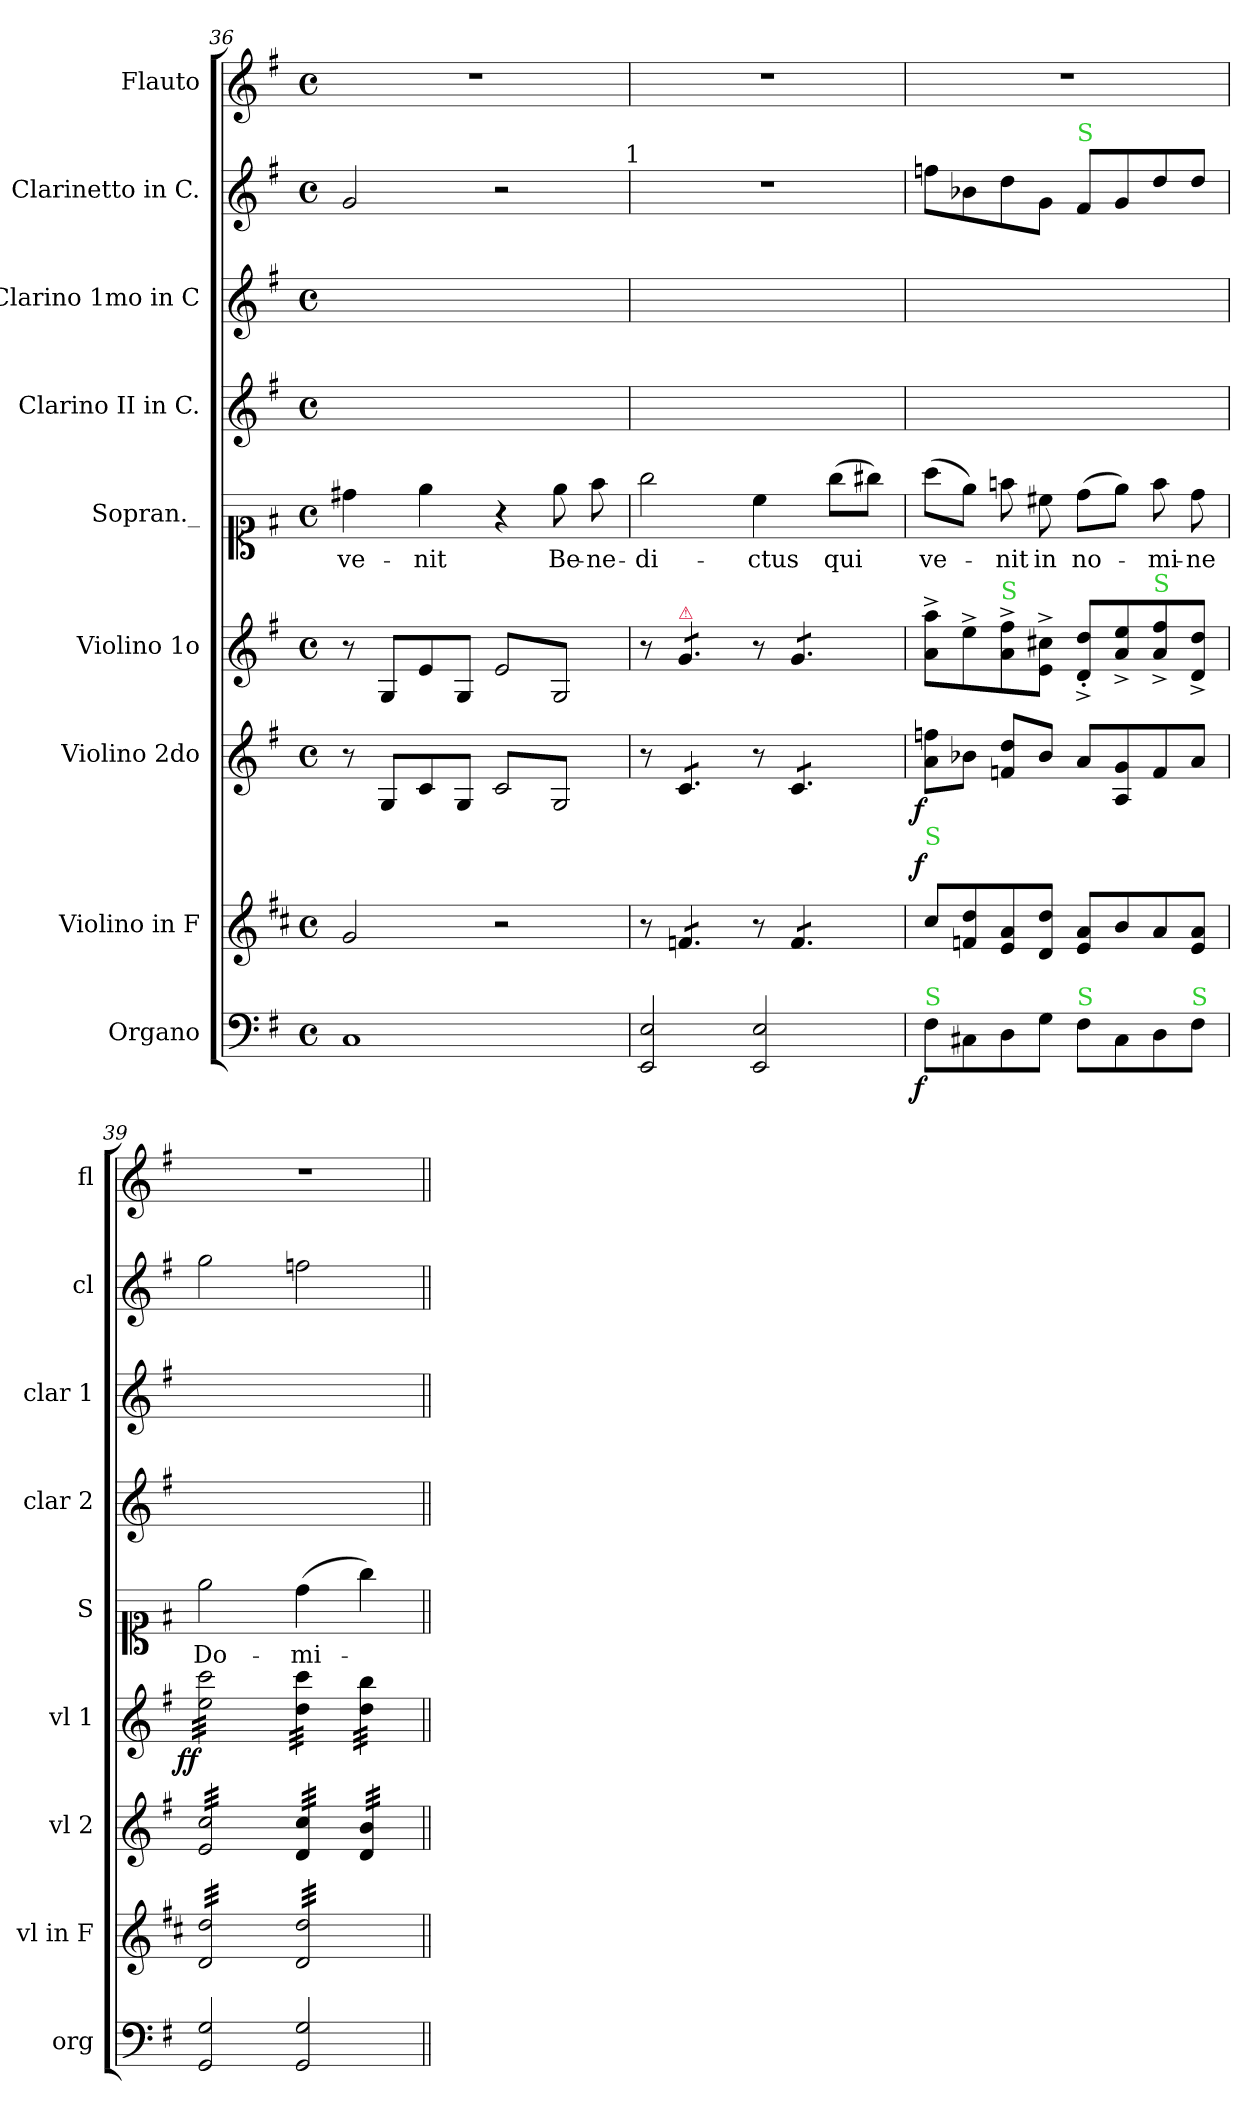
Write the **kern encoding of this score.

**kern	**dynam	**kern	**dynam	**kern	**dynam	**kern	**dynam	**kern	**text	**kern	**kern	**kern	**kern
*part9	*part9	*part8	*part8	*part7	*part7	*part6	*part6	*part5	*part5	*part4	*part3	*part2	*part1
*staff9	*staff9	*staff8	*staff8	*staff7	*staff7	*staff6	*staff6	*staff5	*staff5	*staff4	*staff3	*staff2	*staff1
*I"Organo	*	*I"Violino in F	*	*I"Violino 2do	*	*I"Violino 1o	*	*I"Sopran._	*	*I"Clarino II in C.	*I"Clarino 1mo in C	*I"Clarinetto in C.	*I"Flauto
*I'org	*	*I'vl in F	*	*I'vl 2	*	*I'vl 1	*	*I'S	*	*I'clar 2	*I'clar 1	*I'cl	*I'fl
*clefF4	*	*clefG2	*	*clefG2	*	*clefG2	*	*clefC1	*	*clefG2	*clefG2	*clefG2	*clefG2
*	*	*ITrd4c7	*	*	*	*	*	*	*	*	*	*	*
*k[f#]	*	*k[f#]	*	*k[f#]	*	*k[f#]	*	*k[f#]	*	*k[f#]	*k[f#]	*k[f#]	*k[f#]
*G:	*	*G:	*	*G:	*	*G:	*	*G:	*	*G:	*G:	*G:	*G:
*M4/4	*	*M4/4	*	*M4/4	*	*M4/4	*	*M4/4	*	*M4/4	*M4/4	*M4/4	*M4/4
*met(c)	*	*met(c)	*	*met(c)	*	*met(c)	*	*met(c)	*	*met(c)	*met(c)	*met(c)	*met(c)
=36	=36	=36	=36	=36	=36	=36	=36	=36	=36	=36	=36	=36	=36
1C/	.	2c/	.	8r	.	8r	.	4dd#X\	ve-	1ryy	1ryy	2g/	1r
.	.	.	.	8G/L	.	8G/L	.	.	.	.	.	.	.
.	.	.	.	8c/	.	8e/	.	4ee\	-nit	.	.	.	.
.	.	.	.	8G/J	.	8G/J	.	.	.	.	.	.	.
*	*	*	*	*tremolo	*	*	*	*	*	*	*	*	*
*	*	*	*	*	*	*tremolo	*	*	*	*	*	*	*
.	.	2r	.	8c/L	.	8e/L	.	4r	.	.	.	2r	.
.	.	.	.	8G/	.	8G/	.	.	.	.	.	.	.
.	.	.	.	8c/	.	8e/	.	8ee\	Be-	.	.	.	.
.	.	.	.	8G/J	.	8G/J	.	8ff#\	-ne-	.	.	.	.
=37	=37	=37	=37	=37	=37	=37	=37	=37	=37	=37	=37	=37	=37
!	!	!	!	!	!	!	!	!	!	!	!	!LO:TX:a:rj:t=1	!
2EE/ 2E/	.	8r	.	8r	.	8r	.	2gg\	-di-	1ryy	1ryy	1r	1r
!	!	!	!	!	!	!LO:TX:a:color=crimson:t=⚠	!	!	!	!	!	!	!
*	*	*tremolo	*	*	*	*	*	*	*	*	*	*	*
.	.	8B-X/L	.	8c/L	.	8g/L	.	.	.	.	.	.	.
.	.	8B-X/	.	8c/	.	8g/	.	.	.	.	.	.	.
.	.	8B-X/J	.	8c/J	.	8g/J	.	.	.	.	.	.	.
2EE/ 2E/	.	8r	.	8r	.	8r	.	4cc\	-ctus	.	.	.	.
.	.	8B-/L	.	8c/L	.	8g/L	.	.	.	.	.	.	.
.	.	8B-/	.	8c/	.	8g/	.	(8gg\L	qui	.	.	.	.
.	.	8B-/J	.	8c/J	.	8g/J	.	8gg#X\J)	.	.	.	.	.
*	*	*	*	*	*	*Xtremolo	*	*	*	*	*	*	*
*	*	*	*	*Xtremolo	*	*	*	*	*	*	*	*	*
*	*	*Xtremolo	*	*	*	*	*	*	*	*	*	*	*
=38	=38	=38	=38	=38	=38	=38	=38	=38	=38	=38	=38	=38	=38
!	!	!LO:TX:a:color=limegreen:t=S	!	!	!	!	!	!	!	!	!	!	!
!LO:TX:a:color=limegreen:t=S	!	!	!	!	!	!	!	!	!	!	!	!	!
!	!LO:DY:b:rj	!	!LO:DY:a:rj	!	!LO:DY:b:rj	!	!	!	!	!	!	!	!
8F#\L	f	8f#/L	f	8a\ 8ffn\L	f	8a^\ 8aa^\L	.	(8aa\L	ve-	1ryy	1ryy	8ffn\L	1r
8C#X\	.	8B-X/ 8g/	.	8b-X\J	.	8ee^\	.	8ee\J)	.	.	.	8b-X\	.
!	!	!	!	!	!	!LO:TX:a:color=limegreen:t=S	!	!	!	!	!	!	!
8D\	.	8A/ 8d/	.	8fn/ 8dd/L	.	8a^\ 8ff#^\	.	8ffn\	-nit	.	.	8dd\	.
8G\J	.	8G/ 8g/J	.	8b-/J	.	8e^\ 8cc#X^\J	.	8cc#X\	in	.	.	8g\J	.
!	!	!	!	!	!	!	!	!	!	!	!	!LO:TX:a:color=limegreen:t=S	!
!LO:TX:a:color=limegreen:t=S	!	!	!	!	!	!	!	!	!	!	!	!	!
8F#\L	.	8A/ 8d/L	.	8a/L	.	8d'^>/ 8dd'^>/L	.	(8dd\L	no-	.	.	8f#/L	.
8C#\	.	8e/	.	8A/ 8g/	.	8a^>/ 8ee^>/	.	8ee\J)	.	.	.	8g/	.
!	!	!	!	!	!	!LO:TX:a:color=limegreen:t=S	!	!	!	!	!	!	!
8D\	.	8d/	.	8f/	.	8a^>/ 8ff#^>/	.	8ff\	-mi-	.	.	8dd/	.
!LO:TX:a:color=limegreen:t=S	!	!	!	!	!	!	!	!	!	!	!	!	!
8F#\J	.	8A/ 8d/J	.	8a/J	.	8d^>/ 8dd^>/J	.	8dd\	-ne	.	.	8dd/J	.
=39	=39	=39	=39	=39	=39	=39	=39	=39	=39	=39	=39	=39	=39
!	!	!	!	!	!	!	!LO:DY:b:rj	!	!	!	!	!	!
*	*	*tremolo	*	*	*	*	*	*	*	*	*	*	*
*	*	*	*	*tremolo	*	*	*	*	*	*	*	*	*
*	*	*	*	*	*	*tremolo	*	*	*	*	*	*	*
2GG/ 2G/	.	32G/ 32g/LLL	.	32e/ 32cc/LLL	.	32ee\ 32ccc\LLL	ff	2ee\	Do-	1ryy	1ryy	2gg\	1r
.	.	32G/ 32g/	.	32e/ 32cc/	.	32ee\ 32ccc\	.	.	.	.	.	.	.
.	.	32G/ 32g/	.	32e/ 32cc/	.	32ee\ 32ccc\	.	.	.	.	.	.	.
.	.	32G/ 32g/	.	32e/ 32cc/	.	32ee\ 32ccc\	.	.	.	.	.	.	.
.	.	32G/ 32g/	.	32e/ 32cc/	.	32ee\ 32ccc\	.	.	.	.	.	.	.
.	.	32G/ 32g/	.	32e/ 32cc/	.	32ee\ 32ccc\	.	.	.	.	.	.	.
.	.	32G/ 32g/	.	32e/ 32cc/	.	32ee\ 32ccc\	.	.	.	.	.	.	.
.	.	32G/ 32g/	.	32e/ 32cc/	.	32ee\ 32ccc\	.	.	.	.	.	.	.
.	.	32G/ 32g/	.	32e/ 32cc/	.	32ee\ 32ccc\	.	.	.	.	.	.	.
.	.	32G/ 32g/	.	32e/ 32cc/	.	32ee\ 32ccc\	.	.	.	.	.	.	.
.	.	32G/ 32g/	.	32e/ 32cc/	.	32ee\ 32ccc\	.	.	.	.	.	.	.
.	.	32G/ 32g/	.	32e/ 32cc/	.	32ee\ 32ccc\	.	.	.	.	.	.	.
.	.	32G/ 32g/	.	32e/ 32cc/	.	32ee\ 32ccc\	.	.	.	.	.	.	.
.	.	32G/ 32g/	.	32e/ 32cc/	.	32ee\ 32ccc\	.	.	.	.	.	.	.
.	.	32G/ 32g/	.	32e/ 32cc/	.	32ee\ 32ccc\	.	.	.	.	.	.	.
.	.	32G/ 32g/JJJ	.	32e/ 32cc/JJJ	.	32ee\ 32ccc\JJJ	.	.	.	.	.	.	.
2GG/ 2G/	.	32G/ 32g/LLL	.	32d/ 32cc/LLL	.	32dd\ 32ccc\LLL	.	(4dd\	-mi-	.	.	2ffn\	.
.	.	32G/ 32g/	.	32d/ 32cc/	.	32dd\ 32ccc\	.	.	.	.	.	.	.
.	.	32G/ 32g/	.	32d/ 32cc/	.	32dd\ 32ccc\	.	.	.	.	.	.	.
.	.	32G/ 32g/	.	32d/ 32cc/	.	32dd\ 32ccc\	.	.	.	.	.	.	.
.	.	32G/ 32g/	.	32d/ 32cc/	.	32dd\ 32ccc\	.	.	.	.	.	.	.
.	.	32G/ 32g/	.	32d/ 32cc/	.	32dd\ 32ccc\	.	.	.	.	.	.	.
.	.	32G/ 32g/	.	32d/ 32cc/	.	32dd\ 32ccc\	.	.	.	.	.	.	.
.	.	32G/ 32g/	.	32d/ 32cc/JJJ	.	32dd\ 32ccc\JJJ	.	.	.	.	.	.	.
.	.	32G/ 32g/	.	32d/ 32b/LLL	.	32dd\ 32bb\LLL	.	4gg\)	.	.	.	.	.
.	.	32G/ 32g/	.	32d/ 32b/	.	32dd\ 32bb\	.	.	.	.	.	.	.
.	.	32G/ 32g/	.	32d/ 32b/	.	32dd\ 32bb\	.	.	.	.	.	.	.
.	.	32G/ 32g/	.	32d/ 32b/	.	32dd\ 32bb\	.	.	.	.	.	.	.
.	.	32G/ 32g/	.	32d/ 32b/	.	32dd\ 32bb\	.	.	.	.	.	.	.
.	.	32G/ 32g/	.	32d/ 32b/	.	32dd\ 32bb\	.	.	.	.	.	.	.
.	.	32G/ 32g/	.	32d/ 32b/	.	32dd\ 32bb\	.	.	.	.	.	.	.
.	.	32G/ 32g/JJJ	.	32d/ 32b/JJJ	.	32dd\ 32bb\JJJ	.	.	.	.	.	.	.
*	*	*	*	*	*	*Xtremolo	*	*	*	*	*	*	*
*	*	*	*	*Xtremolo	*	*	*	*	*	*	*	*	*
*	*	*Xtremolo	*	*	*	*	*	*	*	*	*	*	*
=||	=||	=||	=||	=||	=||	=||	=||	=||	=||	=||	=||	=||	=||
*-	*-	*-	*-	*-	*-	*-	*-	*-	*-	*-	*-	*-	*-
